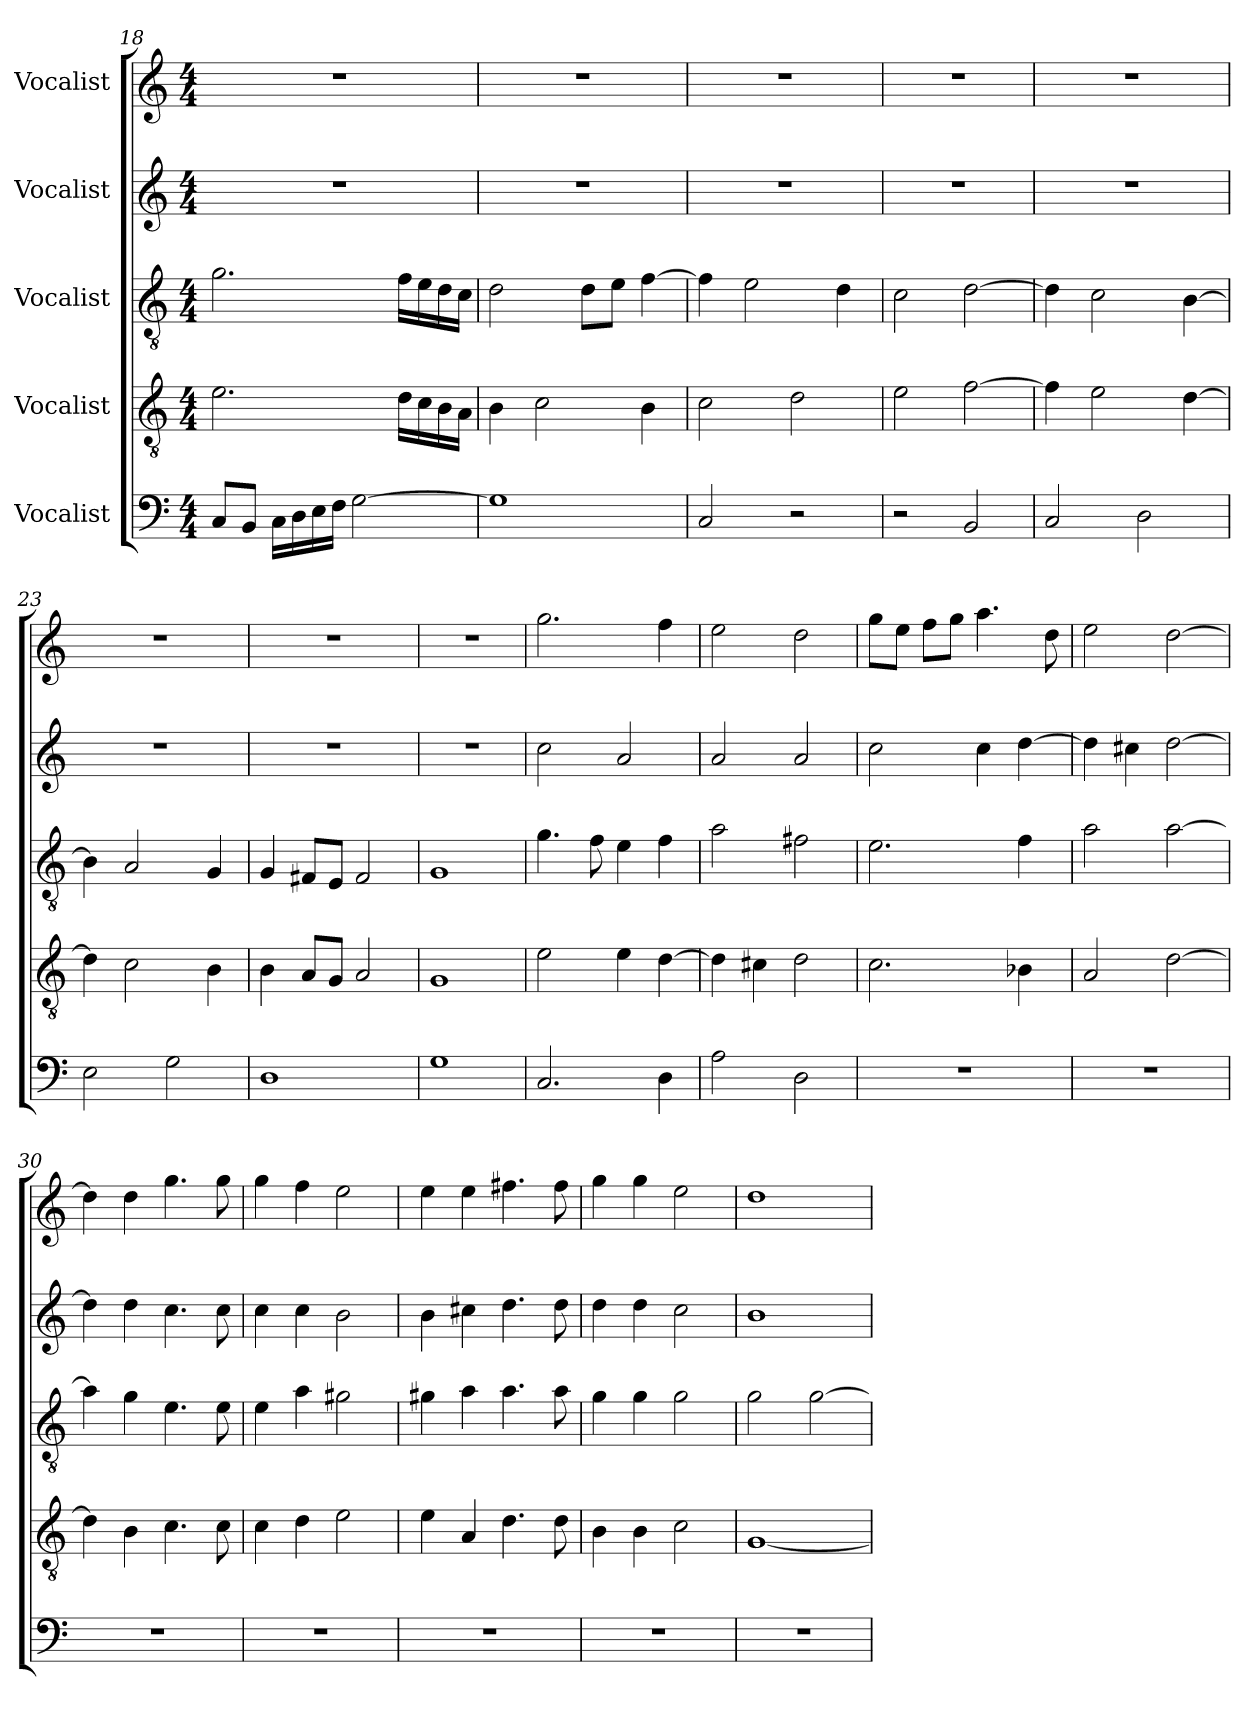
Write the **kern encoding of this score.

**kern	**kern	**kern	**kern	**kern
*part5	*part4	*part3	*part2	*part1
*staff5	*staff4	*staff3	*staff2	*staff1
*I"Vocalist	*I"Vocalist	*I"Vocalist	*I"Vocalist	*I"Vocalist
*clefF4	*clefGv2	*clefGv2	*clefG2	*clefG2
*k[]	*k[]	*k[]	*k[]	*k[]
*M4/4	*M4/4	*M4/4	*M4/4	*M4/4
=18	=18	=18	=18	=18
8C/L	2.e\	2.g\	1r	1r
8BB/J	.	.	.	.
16C\LL	.	.	.	.
16D\	.	.	.	.
16E\	.	.	.	.
16F\JJ	.	.	.	.
[2G\	.	.	.	.
.	16d\LL	16f\LL	.	.
.	16c\	16e\	.	.
.	16B\	16d\	.	.
.	16A\JJ	16c\JJ	.	.
=19	=19	=19	=19	=19
1G]	4B\	2d\	1r	1r
.	2c\	.	.	.
.	.	8d\L	.	.
.	.	8e\J	.	.
.	4B\	[4f\	.	.
=20	=20	=20	=20	=20
2C/	2c\	4f\]	1r	1r
.	.	2e\	.	.
2r	2d\	.	.	.
.	.	4d\	.	.
=21	=21	=21	=21	=21
2r	2e\	2c\	1r	1r
2BB/	[2f\	[2d\	.	.
=22	=22	=22	=22	=22
2C/	4f\]	4d\]	1r	1r
.	2e\	2c\	.	.
2D\	.	.	.	.
.	[4d\	[4B\	.	.
=23	=23	=23	=23	=23
2E\	4d\]	4B\]	1r	1r
.	2c\	2A/	.	.
2G\	.	.	.	.
.	4B\	4G/	.	.
=24	=24	=24	=24	=24
1D	4B\	4G/	1r	1r
.	8A/L	8F#X/L	.	.
.	8G/J	8E/J	.	.
.	2A/	2F#/	.	.
=25	=25	=25	=25	=25
1G	1G	1G	1r	1r
=26	=26	=26	=26	=26
2.C/	2e\	4.g\	2cc\	2.gg\
.	.	8f\	.	.
.	4e\	4e\	2a/	.
4D\	[4d\	4f\	.	4ff\
=27	=27	=27	=27	=27
2A\	4d\]	2a\	2a/	2ee\
.	4c#X\	.	.	.
2D\	2d\	2f#X\	2a/	2dd\
=28	=28	=28	=28	=28
1r	2.c\	2.e\	2cc\	8gg\L
.	.	.	.	8ee\J
.	.	.	.	8ff\L
.	.	.	.	8gg\J
.	.	.	4cc\	4.aa\
.	4B-X\	4f\	[4dd\	.
.	.	.	.	8dd\
=29	=29	=29	=29	=29
1r	2A/	2a\	4dd\]	2ee\
.	.	.	4cc#X\	.
.	[2d\	[2a\	[2dd\	[2dd\
=30	=30	=30	=30	=30
1r	4d\]	4a\]	4dd\]	4dd\]
.	4B\	4g\	4dd\	4dd\
.	4.c\	4.e\	4.cc\	4.gg\
.	8c\	8e\	8cc\	8gg\
=31	=31	=31	=31	=31
1r	4c\	4e\	4cc\	4gg\
.	4d\	4a\	4cc\	4ff\
.	2e\	2g#X\	2b\	2ee\
=32	=32	=32	=32	=32
1r	4e\	4g#X\	4b\	4ee\
.	4A/	4a\	4cc#X\	4ee\
.	4.d\	4.a\	4.dd\	4.ff#X\
.	8d\	8a\	8dd\	8ff#\
=33	=33	=33	=33	=33
1r	4B\	4g\	4dd\	4gg\
.	4B\	4g\	4dd\	4gg\
.	2c\	2g\	2cc\	2ee\
=34	=34	=34	=34	=34
1r	[1G	2g\	1b	1dd
.	.	[2g\	.	.
=	=	=	=	=
*-	*-	*-	*-	*-
